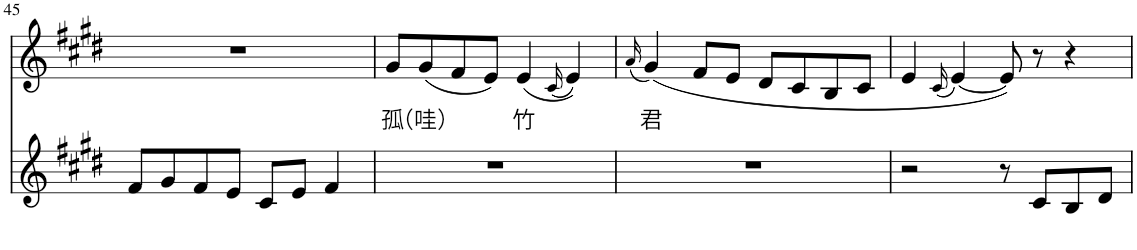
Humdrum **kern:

**kern	**kern	**text
*part2	*part1	*part1
*staff2	*staff1	*staff1
*I"Piano	*I"Piano	*
*I'Pno	*I'Pno	*
!!LO:PB:g=z
*clefG2	*clefG2	*
*k[f#c#g#d#]	*k[f#c#g#d#]	*
*M4/4	*M4/4	*
=45	=45	=45
8f#/L	1r	.
8g#/	.	.
8f#/	.	.
8e/J	.	.
8c#/L	.	.
8e/J	.	.
4f#/	.	.
=46	=46	=46
!	!	!LO:LY:b
1r	8g#/L	孤
!	!	!LO:LY:b
.	(8g#/	（哇）
.	8f#/	.
.	8e/J)	.
!	!	!LO:LY:b
.	(4e/	竹
.	(16qc#/	.
.	4e/))	.
=47	=47	=47
.	(16qa/	.
!	!	!LO:LY:b
1r	(4g#/)	君
.	8f#/L	.
.	8e/J	.
.	8d#/L	.
.	8c#/	.
.	8B/	.
.	8c#/J	.
=48	=48	=48
2r	4e/	.
.	(16qc#/	.
.	[4e/)	.
8r	8e/])	.
8c#/L	8r	.
8B/	4r	.
8d#/J	.	.
=	=	=
*-	*-	*-
